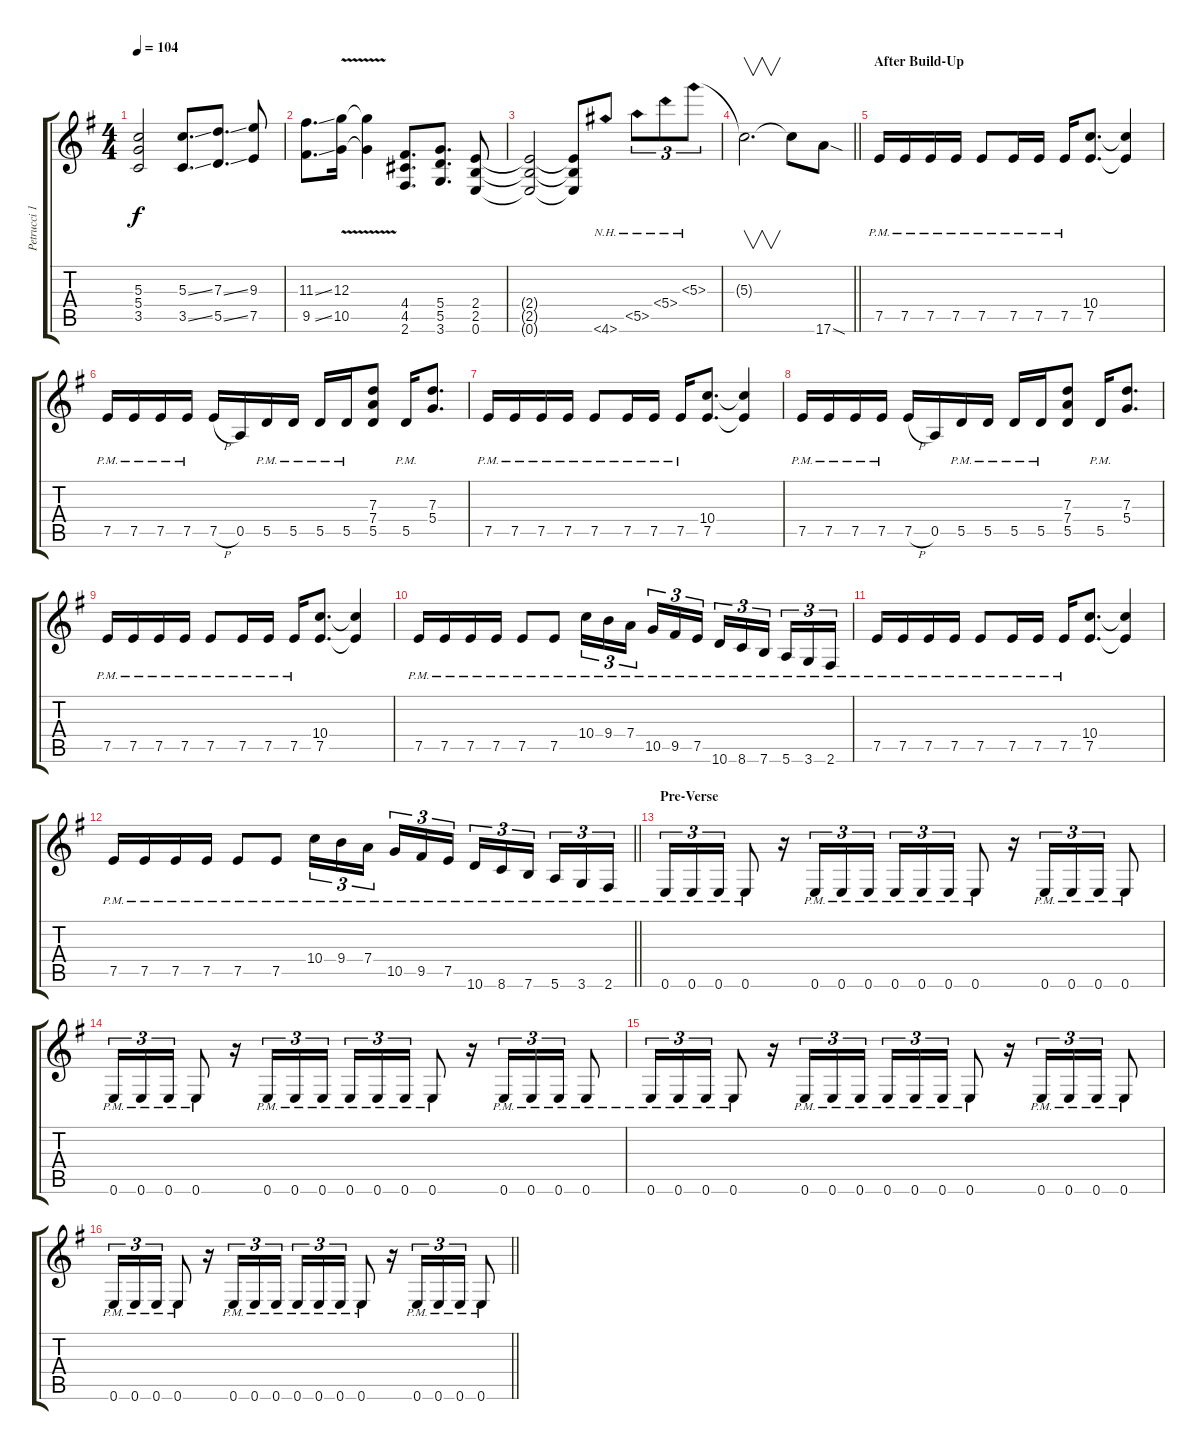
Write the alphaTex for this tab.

\track ("Petrucci 1" "Petrucci 1") {instrument overdrivenguitar}
\staff {score tabs}
\tuning (E4 B3 G3 D3 A2 E2) {hide}
\ts (4 4)
\tempo 104
\clef g2
\ks eminor
(5.3{t} 5.4{t} 3.5{t}).2{dy f} (5.3{ss} 3.5{ss}).8{d} (7.3{ss} 5.5{ss}).8{d} (9.3 7.5).8 |
(11.3{ss} 9.5{ss}).8{d} (12.3{v} 10.5{v}).16 (12.3{t} 10.5{t}).4 (4.4 4.5 2.6).8{d} (5.4 5.5 3.6).8{d} (2.4 2.5 0.6).8 |
(2.4{t} 2.5{t} 0.6{t}).2 (2.4{t} 2.5{t} 0.6{t}).8 4.6{nh}.8 5.5{nh}.8{tu (3 2)} 5.4{nh}.8{tu (3 2)} 5.3{nh}.8{tu (3 2)} |
\barLineRight lightlight
5.3{t}.2{v d} 5.3{t}.8 17.6{sod}.8 |
\section ("" "After Build-Up")
7.5{pm}.16 7.5{pm}.16 7.5{pm}.16 7.5{pm}.16 7.5{pm}.8 7.5{pm}.16 7.5{pm}.16 7.5{pm}.16 (10.4 7.5).8{d} (10.4{t} 7.5{t}).4 |
7.5{pm}.16 7.5{pm}.16 7.5{pm}.16 7.5{pm}.16 7.5{h}.16 0.5.16 5.5{pm}.16 5.5{pm}.16 5.5{pm}.16 5.5{pm}.16 (7.3 7.4 5.5).8 5.5{pm}.16 (7.3 5.4).8{d} |
7.5{pm}.16 7.5{pm}.16 7.5{pm}.16 7.5{pm}.16 7.5{pm}.8 7.5{pm}.16 7.5{pm}.16 7.5{pm}.16 (10.4 7.5).8{d} (10.4{t} 7.5{t}).4 |
7.5{pm}.16 7.5{pm}.16 7.5{pm}.16 7.5{pm}.16 7.5{h}.16 0.5.16 5.5{pm}.16 5.5{pm}.16 5.5{pm}.16 5.5{pm}.16 (7.3 7.4 5.5).8 5.5{pm}.16 (7.3 5.4).8{d} |
7.5{pm}.16 7.5{pm}.16 7.5{pm}.16 7.5{pm}.16 7.5{pm}.8 7.5{pm}.16 7.5{pm}.16 7.5{pm}.16 (10.4 7.5).8{d} (10.4{t} 7.5{t}).4 |
7.5{pm}.16 7.5{pm}.16 7.5{pm}.16 7.5{pm}.16 7.5{pm}.8 7.5{pm}.8 10.4{pm}.16{tu (3 2)} 9.4{pm}.16{tu (3 2)} 7.4{pm}.16{tu (3 2) beam splitsecondary} 10.5{pm}.16{tu (3 2)} 9.5{pm}.16{tu (3 2)} 7.5{pm}.16{tu (3 2)} 10.6{pm}.16{tu (3 2)} 8.6{pm}.16{tu (3 2)} 7.6{pm}.16{tu (3 2) beam splitsecondary} 5.6{pm}.16{tu (3 2)} 3.6{pm}.16{tu (3 2)} 2.6{pm}.16{tu (3 2)} |
7.5{pm}.16 7.5{pm}.16 7.5{pm}.16 7.5{pm}.16 7.5{pm}.8 7.5{pm}.16 7.5{pm}.16 7.5{pm}.16 (10.4 7.5).8{d} (10.4{t} 7.5{t}).4 |
\barLineRight lightlight
7.5{pm}.16 7.5{pm}.16 7.5{pm}.16 7.5{pm}.16 7.5{pm}.8 7.5{pm}.8 10.4{pm}.16{tu (3 2)} 9.4{pm}.16{tu (3 2)} 7.4{pm}.16{tu (3 2) beam splitsecondary} 10.5{pm}.16{tu (3 2)} 9.5{pm}.16{tu (3 2)} 7.5{pm}.16{tu (3 2)} 10.6{pm}.16{tu (3 2)} 8.6{pm}.16{tu (3 2)} 7.6{pm}.16{tu (3 2) beam splitsecondary} 5.6{pm}.16{tu (3 2)} 3.6{pm}.16{tu (3 2)} 2.6{pm}.16{tu (3 2)} |
\section ("" "Pre-Verse")
0.6{pm}.16{tu (3 2)} 0.6{pm}.16{tu (3 2)} 0.6{pm}.16{tu (3 2)} 0.6{pm}.8 r.16 0.6{pm}.16{tu (3 2)} 0.6{pm}.16{tu (3 2)} 0.6{pm}.16{tu (3 2) beam splitsecondary} 0.6{pm}.16{tu (3 2)} 0.6{pm}.16{tu (3 2)} 0.6{pm}.16{tu (3 2)} 0.6{pm}.8 r.16 0.6{pm}.16{tu (3 2)} 0.6{pm}.16{tu (3 2)} 0.6{pm}.16{tu (3 2)} 0.6{pm}.8 |
0.6{pm}.16{tu (3 2)} 0.6{pm}.16{tu (3 2)} 0.6{pm}.16{tu (3 2)} 0.6{pm}.8 r.16 0.6{pm}.16{tu (3 2)} 0.6{pm}.16{tu (3 2)} 0.6{pm}.16{tu (3 2) beam splitsecondary} 0.6{pm}.16{tu (3 2)} 0.6{pm}.16{tu (3 2)} 0.6{pm}.16{tu (3 2)} 0.6{pm}.8 r.16 0.6{pm}.16{tu (3 2)} 0.6{pm}.16{tu (3 2)} 0.6{pm}.16{tu (3 2)} 0.6{pm}.8 |
0.6{pm}.16{tu (3 2)} 0.6{pm}.16{tu (3 2)} 0.6{pm}.16{tu (3 2)} 0.6{pm}.8 r.16 0.6{pm}.16{tu (3 2)} 0.6{pm}.16{tu (3 2)} 0.6{pm}.16{tu (3 2) beam splitsecondary} 0.6{pm}.16{tu (3 2)} 0.6{pm}.16{tu (3 2)} 0.6{pm}.16{tu (3 2)} 0.6{pm}.8 r.16 0.6{pm}.16{tu (3 2)} 0.6{pm}.16{tu (3 2)} 0.6{pm}.16{tu (3 2)} 0.6{pm}.8 |
\barLineRight lightlight
0.6{pm}.16{tu (3 2)} 0.6{pm}.16{tu (3 2)} 0.6{pm}.16{tu (3 2)} 0.6{pm}.8 r.16 0.6{pm}.16{tu (3 2)} 0.6{pm}.16{tu (3 2)} 0.6{pm}.16{tu (3 2) beam splitsecondary} 0.6{pm}.16{tu (3 2)} 0.6{pm}.16{tu (3 2)} 0.6{pm}.16{tu (3 2)} 0.6{pm}.8 r.16 0.6{pm}.16{tu (3 2)} 0.6{pm}.16{tu (3 2)} 0.6{pm}.16{tu (3 2)} 0.6{pm}.8
